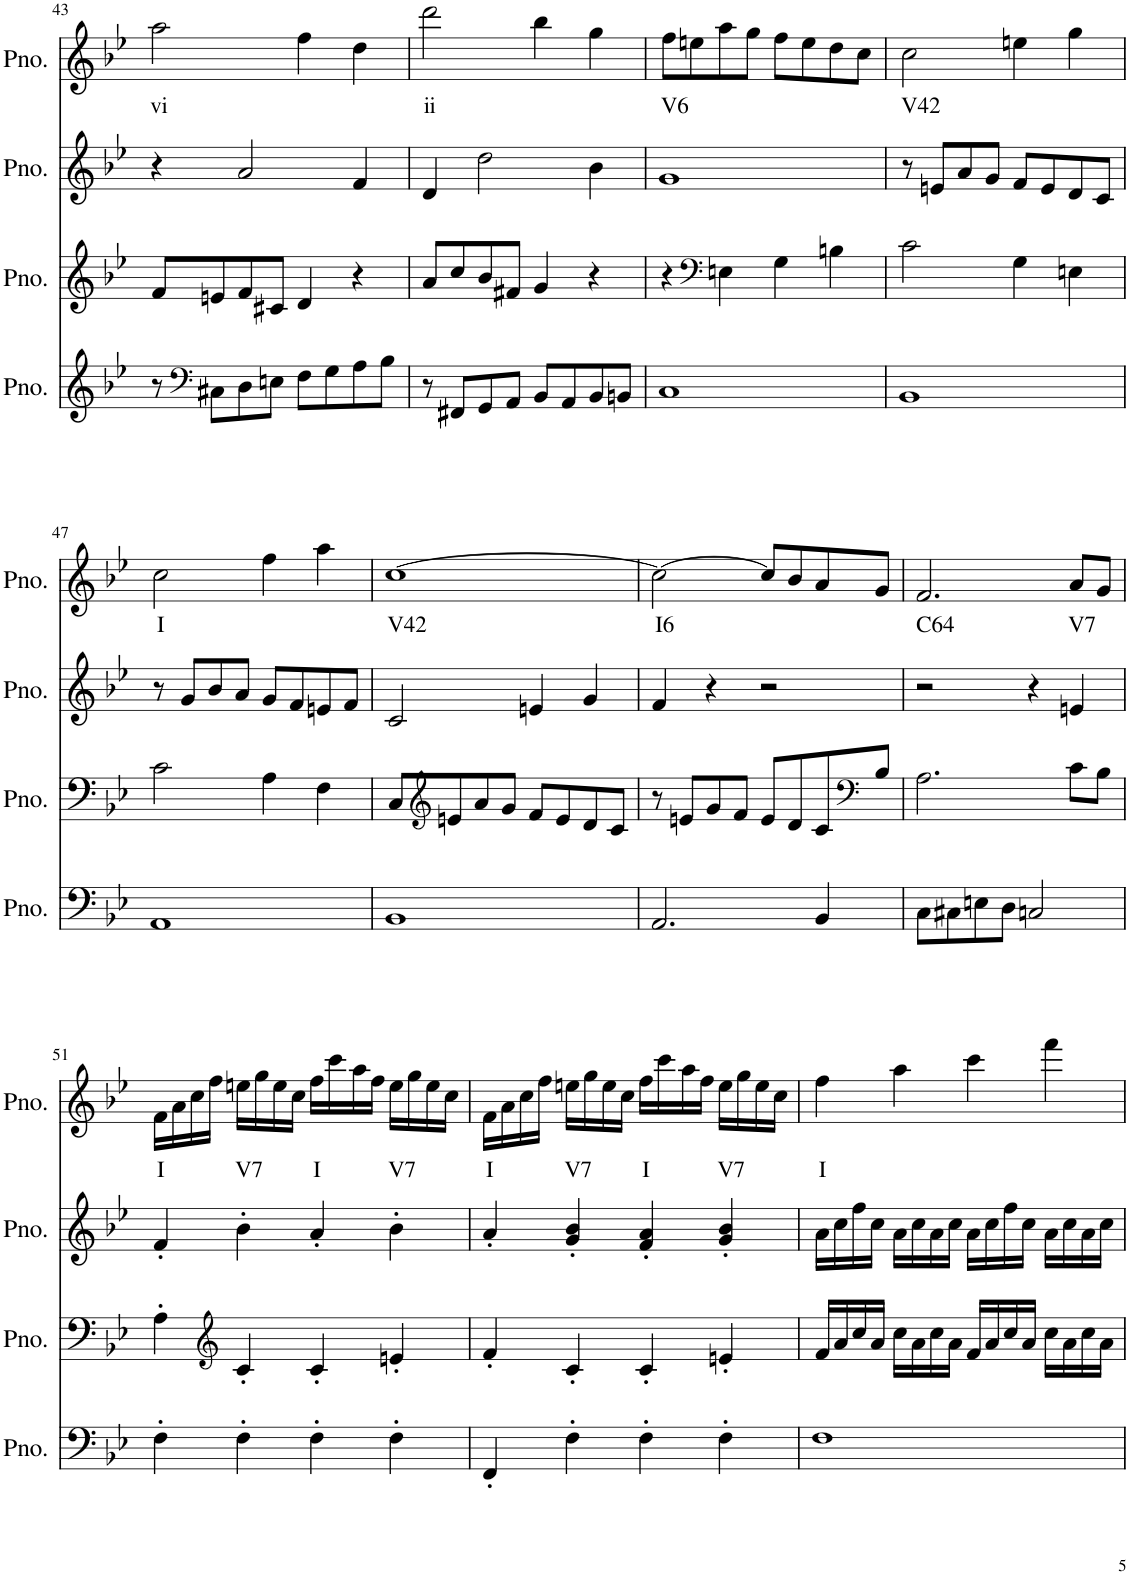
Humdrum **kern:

**kern	**kern	**kern	**kern	**text
*part4	*part3	*part2	*part1	*part1
*staff4	*staff3	*staff2	*staff1	*staff1
*I"Piano	*I"Piano	*I"Piano	*I"Piano, MIDI File Track 4 Ch4	*
*I'Pno.	*I'Pno.	*I'Pno.	*I'Pno.	*
!!LO:PB:g=z
*clefG2	*clefG2	*clefG2	*clefG2	*
*k[b-e-]	*k[b-e-]	*k[b-e-]	*k[b-e-]	*
*M4/4	*M4/4	*M4/4	*M4/4	*
=43	=43	=43	=43	=43
!	!	!	!	!LO:LY:b
8r	8f/L	4r	2aa\	vi
*clefF4	*	*	*	*
8C#X\L	8en/	.	.	.
8D\	8f/	2a/	.	.
8En\J	8c#X/J	.	.	.
8F\L	4d/	.	4ff\	.
8G\	.	.	.	.
8A\	4r	4f/	4dd\	.
8B-\J	.	.	.	.
=44	=44	=44	=44	=44
!	!	!	!	!LO:LY:b
8r	8a/L	4d/	2ddd\	ii
8FF#X/L	8cc/	.	.	.
8GG/	8b-/	2dd\	.	.
8AA/J	8f#X/J	.	.	.
8BB-/L	4g/	.	4bb-\	.
8AA/	.	.	.	.
8BB-/	4r	4b-\	4gg\	.
8BBn/J	.	.	.	.
=45	=45	=45	=45	=45
!	!	!	!	!LO:LY:b
1C	4r	1g	8ff\L	V6
.	.	.	8een\	.
*	*clefF4	*	*	*
.	4En\	.	8aa\	.
.	.	.	8gg\J	.
.	4G\	.	8ff\L	.
.	.	.	8ee\	.
.	4Bn\	.	8dd\	.
.	.	.	8cc\J	.
=46	=46	=46	=46	=46
!	!	!	!	!LO:LY:b
1BB-	2c\	8r	2cc\	V42
.	.	8en/L	.	.
.	.	8a/	.	.
.	.	8g/J	.	.
.	4G\	8f/L	4een\	.
.	.	8e/	.	.
.	4En\	8d/	4gg\	.
.	.	8c/J	.	.
!!LO:LB:g=z
=47	=47	=47	=47	=47
!	!	!	!	!LO:LY:b
1AA	2c\	8r	2cc\	I
.	.	8g/L	.	.
.	.	8b-/	.	.
.	.	8a/J	.	.
.	4A\	8g/L	4ff\	.
.	.	8f/	.	.
.	4F\	8en/	4aa\	.
.	.	8f/J	.	.
=48	=48	=48	=48	=48
!	!	!	!	!LO:LY:b
1BB-	8C/L	2c/	[1cc	V42
*	*clefG2	*	*	*
.	8en/	.	.	.
.	8a/	.	.	.
.	8g/J	.	.	.
.	8f/L	4en/	.	.
.	8e/	.	.	.
.	8d/	4g/	.	.
.	8c/J	.	.	.
=49	=49	=49	=49	=49
!	!	!	!	!LO:LY:b
2.AA/	8r	4f/	2cc\_	I6
.	8en/L	.	.	.
.	8g/	4r	.	.
.	8f/J	.	.	.
.	8e/L	2r	8cc/L]	.
.	8d/	.	8b-/	.
4BB-/	8c/	.	8a/	.
*	*clefF4	*	*	*
.	8B-/J	.	8g/J	.
=50	=50	=50	=50	=50
!	!	!	!	!LO:LY:b
8C\L	2.A\	2r	2.f/	C64
8C#X\	.	.	.	.
8En\	.	.	.	.
8D\J	.	.	.	.
2Cn/	.	4r	.	.
!	!	!	!	!LO:LY:b
.	8c\L	4en/	8a/L	V7
.	8B-\J	.	8g/J	.
!!LO:LB:g=z
=51	=51	=51	=51	=51
!	!	!	!	!LO:LY:b
4F'\	4A'\	4f'/	16f\LL	I
.	.	.	16a\	.
.	.	.	16cc\	.
.	.	.	16ff\JJ	.
*	*clefG2	*	*	*
!	!	!	!	!LO:LY:b
4F'\	4c'/	4b-'\	16een\LL	V7
.	.	.	16gg\	.
.	.	.	16ee\	.
.	.	.	16cc\JJ	.
!	!	!	!	!LO:LY:b
4F'\	4c'/	4a'/	16ff\LL	I
.	.	.	16ccc\	.
.	.	.	16aa\	.
.	.	.	16ff\JJ	.
!	!	!	!	!LO:LY:b
4F'\	4en'/	4b-'\	16ee\LL	V7
.	.	.	16gg\	.
.	.	.	16ee\	.
.	.	.	16cc\JJ	.
=52	=52	=52	=52	=52
!	!	!	!	!LO:LY:b
4FF'/	4f'/	4a'/	16f\LL	I
.	.	.	16a\	.
.	.	.	16cc\	.
.	.	.	16ff\JJ	.
!	!	!	!	!LO:LY:b
4F'\	4c'/	4g/' 4b-/'	16een\LL	V7
.	.	.	16gg\	.
.	.	.	16ee\	.
.	.	.	16cc\JJ	.
!	!	!	!	!LO:LY:b
4F'\	4c'/	4f/' 4a/'	16ff\LL	I
.	.	.	16ccc\	.
.	.	.	16aa\	.
.	.	.	16ff\JJ	.
!	!	!	!	!LO:LY:b
4F'\	4en'/	4g/' 4b-/'	16ee\LL	V7
.	.	.	16gg\	.
.	.	.	16ee\	.
.	.	.	16cc\JJ	.
=53	=53	=53	=53	=53
!	!	!	!	!LO:LY:b
1F	16f/LL	16a\LL	4ff\	I
.	16a/	16cc\	.	.
.	16cc/	16ff\	.	.
.	16a/JJ	16cc\JJ	.	.
.	16cc\LL	16a\LL	4aa\	.
.	16a\	16cc\	.	.
.	16cc\	16a\	.	.
.	16a\JJ	16cc\JJ	.	.
.	16f/LL	16a\LL	4ccc\	.
.	16a/	16cc\	.	.
.	16cc/	16ff\	.	.
.	16a/JJ	16cc\JJ	.	.
.	16cc\LL	16a\LL	4fff\	.
.	16a\	16cc\	.	.
.	16cc\	16a\	.	.
.	16a\JJ	16cc\JJ	.	.
=	=	=	=	=
*-	*-	*-	*-	*-
